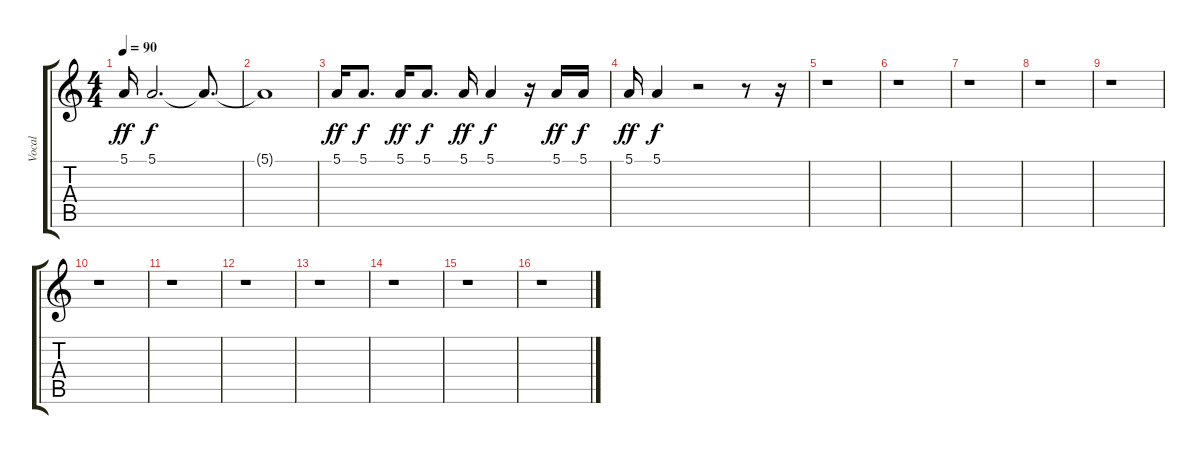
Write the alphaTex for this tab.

\track ("Vocal" "Vocal") {instrument fx5brightness}
\staff {score tabs}
\tuning (E4 B3 G3 D3 A2 E2) {hide}
\ts (4 4)
\tempo 90
\clef g2
\ks c
5.1.16{dy ff} 5.1.2{d dy f} 5.1{t}.8{d} |
5.1{t}.1 |
5.1.16{dy ff} 5.1.8{d dy f} 5.1.16{dy ff} 5.1.8{d dy f} 5.1.16{dy ff} 5.1.4{dy f} r.16 5.1.16{dy ff} 5.1.16{dy f} |
5.1.16{dy ff} 5.1.4{dy f} r.2 r.8 r.16 |
r.1 |
r.1 |
r.1 |
r.1 |
r.1 |
r.1 |
r.1 |
r.1 |
r.1 |
r.1 |
r.1 |
r.1
